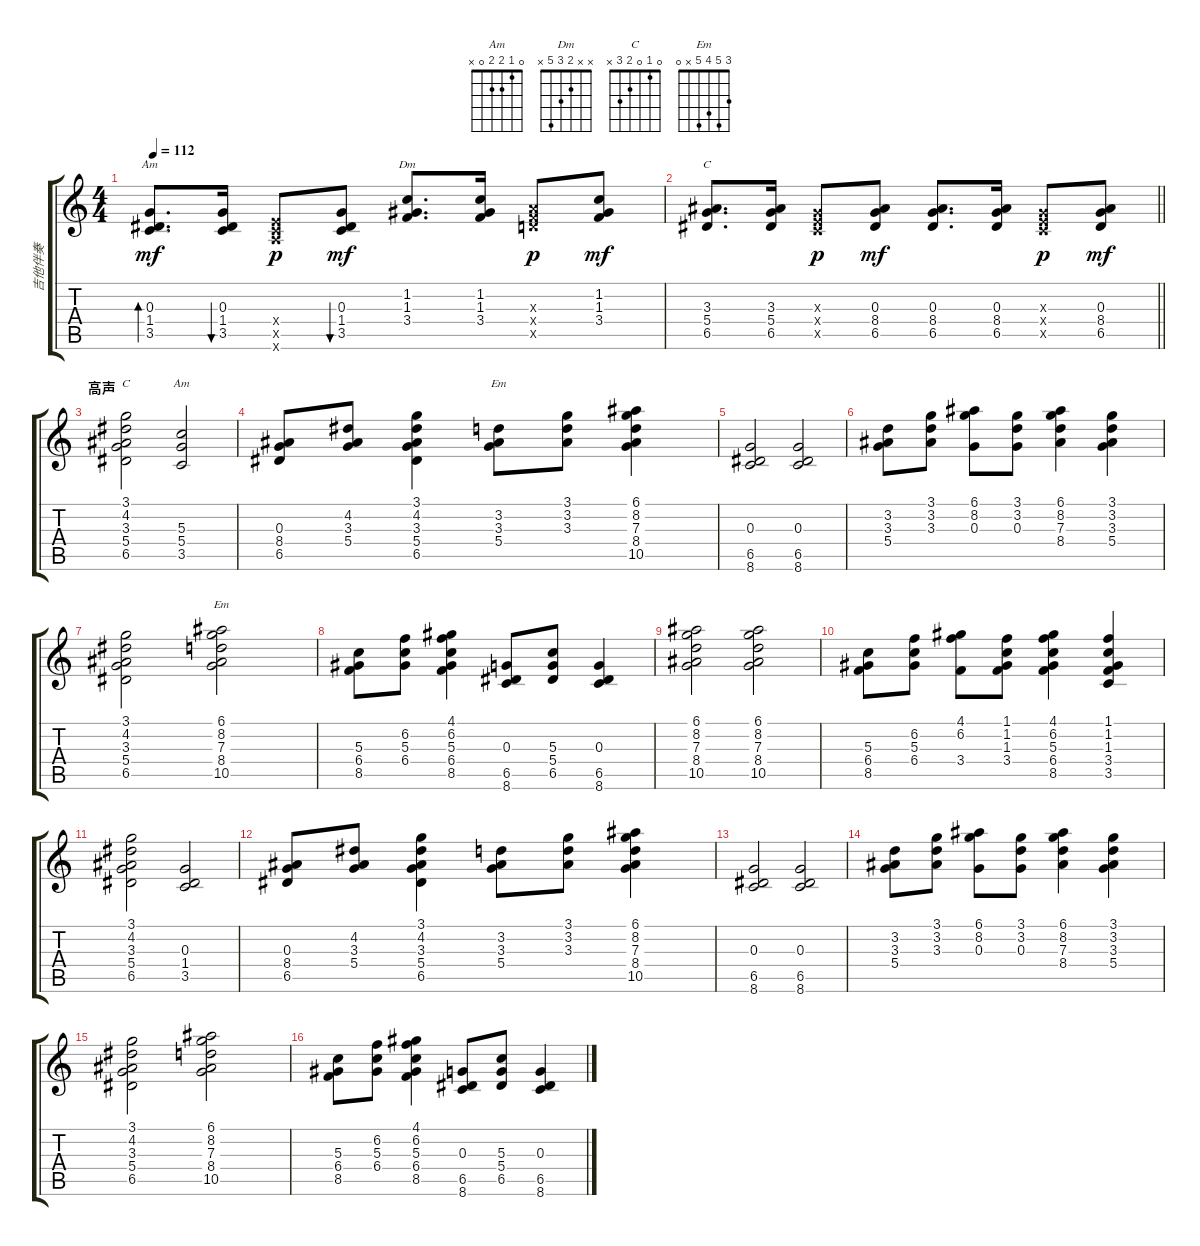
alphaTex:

\track ("吉他伴奏" "吉他伴奏") {instrument acousticguitarsteel}
\staff {score tabs}
\tuning (E4 B3 G3 D3 A2 E2) {hide}
\chord ("Am" x x x 2 3 5)
\chord ("Dm" x x 2 3 5 x)
\chord ("C" x x 0 2 3 x)
\chord ("C" 0 1 0 2 3 x)
\chord ("Am" 0 1 2 2 0 x)
\chord ("Em" x 0 0 2 x x)
\chord ("Em" 3 5 4 5 x 0)
\ts (4 4)
\tempo 112
\clef g2
\ks c
(0.3 1.4 3.5).8{d bd 60 ch "Am" dy mf} (0.3 1.4 3.5).16{bu 60} (2.4{x} 3.5{x} 5.6{x}).8{dy p} (0.3 1.4 3.5).8{bu 60 dy mf} (1.2 1.3 3.4).8{d ch "Dm"} (1.2 1.3 3.4).16 (2.3{x} 3.4{x} 5.5{x}).8{dy p} (1.2 1.3 3.4).8{dy mf} |
\barLineRight lightlight
(3.3 5.4 6.5).8{d ch "C"} (3.3 5.4 6.5).16 (0.3{x} 2.4{x} 3.5{x}).8{dy p} (0.3 8.4 6.5).8{dy mf} (0.3 8.4 6.5).8{d} (0.3 8.4 6.5).16 (0.3{x} 2.4{x} 3.5{x}).8{dy p} (0.3 8.4 6.5).8{dy mf} |
\section ("" "高声")
(3.1 4.2 3.3 5.4 6.5).2{ch "C"} (5.3 5.4 3.5).2{ch "Am"} |
(0.3 8.4 6.5).8 (4.2 3.3 5.4).8 (3.1 4.2 3.3 5.4 6.5).4 (3.2 3.3 5.4).8{ch "Em"} (3.1 3.2 3.3).8 (6.1 8.2 7.3 8.4 10.5).4 |
(0.3 6.5 8.6).2 (0.3 6.5 8.6).2 |
(3.2 3.3 5.4).8 (3.1 3.2 3.3).8 (6.1 8.2 0.3).8 (3.1 3.2 0.3).8 (6.1 8.2 7.3 8.4).4 (3.1 3.2 3.3 5.4).4 |
(3.1 4.2 3.3 5.4 6.5).2 (6.1 8.2 7.3 8.4 10.5).2{ch "Em"} |
(5.3 6.4 8.5).8 (6.2 5.3 6.4).8 (4.1 6.2 5.3 6.4 8.5).4 (0.3 6.5 8.6).8 (5.3 5.4 6.5).8 (0.3 6.5 8.6).4 |
(6.1 8.2 7.3 8.4 10.5).2 (6.1 8.2 7.3 8.4 10.5).2 |
(5.3 6.4 8.5).8 (6.2 5.3 6.4).8 (4.1 6.2 3.4).8 (1.1 1.2 1.3 3.4).8 (4.1 6.2 5.3 6.4 8.5).4 (1.1 1.2 1.3 3.4 3.5).4 |
(3.1 4.2 3.3 5.4 6.5).2 (0.3 1.4 3.5).2 |
(0.3 8.4 6.5).8 (4.2 3.3 5.4).8 (3.1 4.2 3.3 5.4 6.5).4 (3.2 3.3 5.4).8 (3.1 3.2 3.3).8 (6.1 8.2 7.3 8.4 10.5).4 |
(0.3 6.5 8.6).2 (0.3 6.5 8.6).2 |
(3.2 3.3 5.4).8 (3.1 3.2 3.3).8 (6.1 8.2 0.3).8 (3.1 3.2 0.3).8 (6.1 8.2 7.3 8.4).4 (3.1 3.2 3.3 5.4).4 |
(3.1 4.2 3.3 5.4 6.5).2 (6.1 8.2 7.3 8.4 10.5).2 |
(5.3 6.4 8.5).8 (6.2 5.3 6.4).8 (4.1 6.2 5.3 6.4 8.5).4 (0.3 6.5 8.6).8 (5.3 5.4 6.5).8 (0.3 6.5 8.6).4
